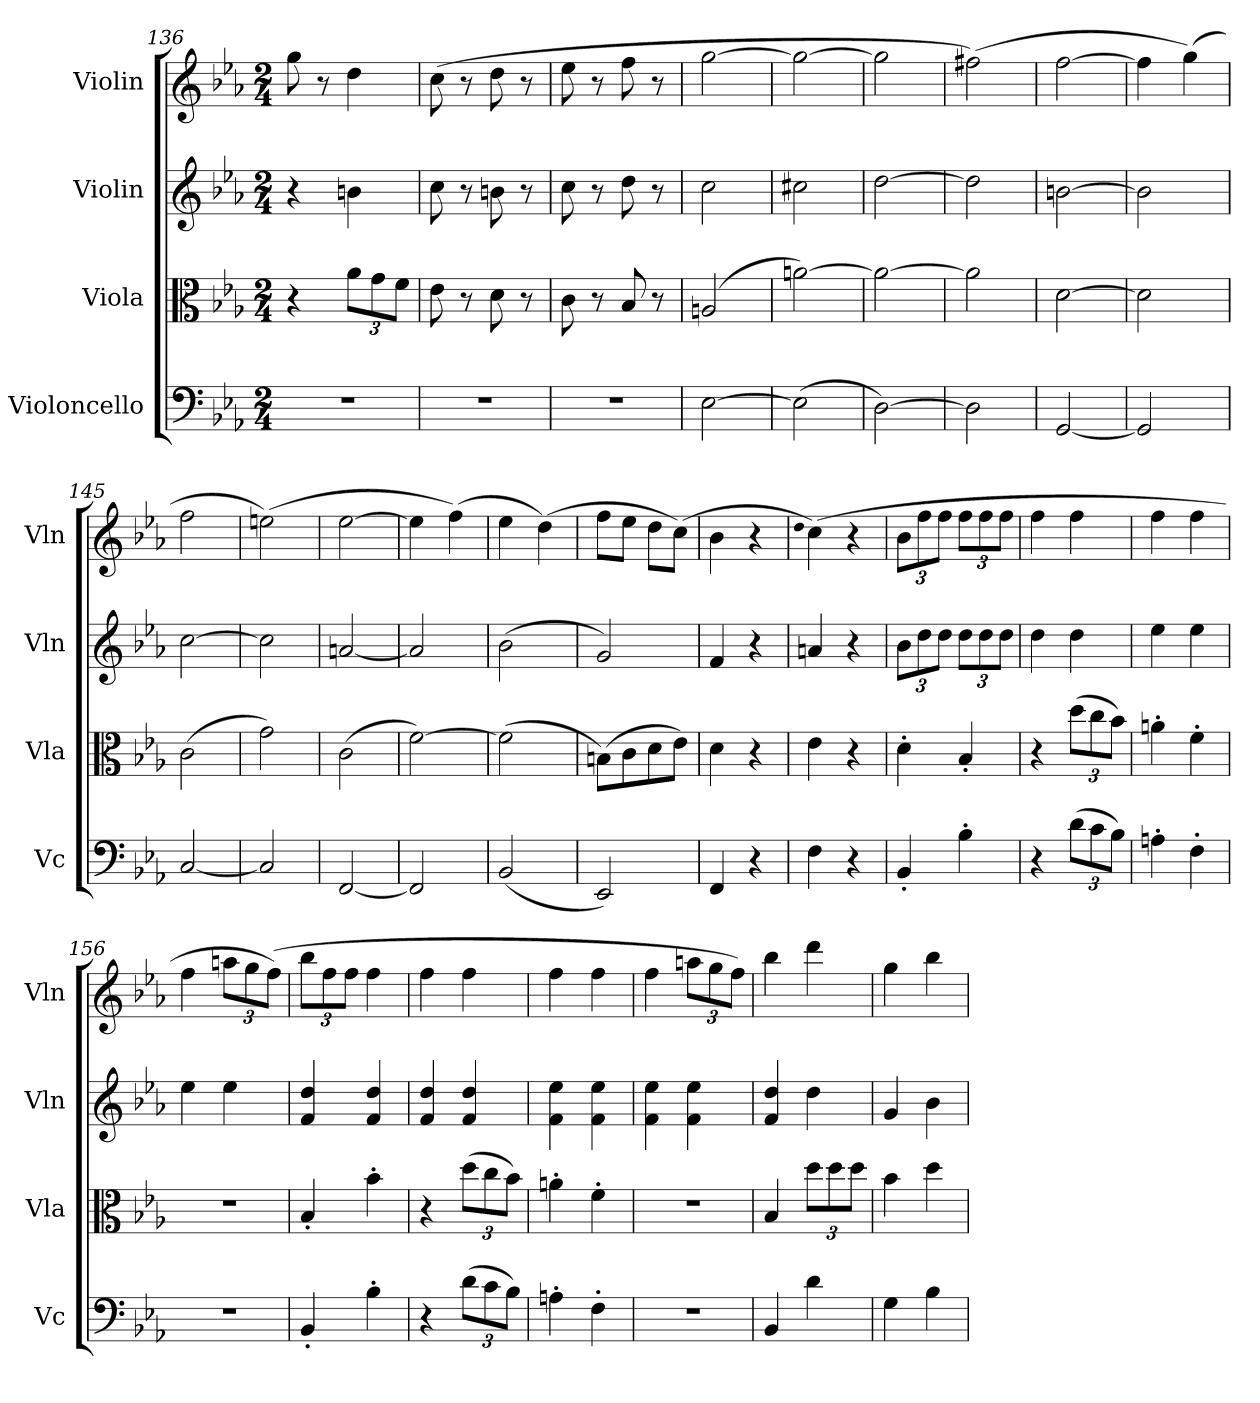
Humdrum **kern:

**kern	**kern	**kern	**kern
*part4	*part3	*part2	*part1
*staff4	*staff3	*staff2	*staff1
*I"Violoncello	*I"Viola	*I"Violin	*I"Violin
*I'Vc	*I'Vla	*I'Vln	*I'Vln
*clefF4	*clefC3	*clefG2	*clefG2
*k[b-e-a-]	*k[b-e-a-]	*k[b-e-a-]	*k[b-e-a-]
*M2/4	*M2/4	*M2/4	*M2/4
=136	=136	=136	=136
2r	4r	4r	8gg\
.	.	.	8r
.	12a-\L	4bn\	4dd\
.	12g\	.	.
.	12f\J	.	.
=137	=137	=137	=137
2r	8e-\	8cc\	(8cc\
.	8r	8r	8r
.	8d\	8bn\	8dd\
.	8r	8r	8r
=138	=138	=138	=138
2r	8c\	8cc\	8ee-\
.	8r	8r	8r
.	8B-/	8dd\	8ff\
.	8r	8r	8r
=139	=139	=139	=139
[2E-\	(2An/	2cc\	[2gg\
=140	=140	=140	=140
(2E-\]	[2an\)	2cc#X\	2gg\_
=141	=141	=141	=141
[2D\)	2a\_	[2dd\	2gg\]
=142	=142	=142	=142
2D\]	2a\]	2dd\]	(2ff#X\)
=143	=143	=143	=143
[2GG/	[2d\	[2bn\	[2ff\
=144	=144	=144	=144
2GG/]	2d\]	2b\]	4ff\]
.	.	.	(4gg\)
=145	=145	=145	=145
[2C/	(2c\	[2cc\	2ff\
=146	=146	=146	=146
2C/]	2g\)	2cc\]	(2een\)
=147	=147	=147	=147
[2FF/	(2c\	[2an/	[2ee-\
=148	=148	=148	=148
2FF/]	[2f\)	2a/]	4ee-\]
.	.	.	(4ff\)
=149	=149	=149	=149
(2BB-/	(2f\]	(2b-\	4ee-\
.	.	.	(4dd\)
=150	=150	=150	=150
2EE-/)	(8Bn\L)	2g/)	8ff\L
.	8c\	.	8ee-\J
.	8d\	.	8dd\L
.	8e-\J)	.	(8cc\J)
=151	=151	=151	=151
4FF/	4d\	4f/	4b-\
4r	4r	4r	4r
=152	=152	=152	=152
.	.	.	qdd
4F\	4e-\	4an/	(4cc\)
4r	4r	4r	4r
=153	=153	=153	=153
4BB-'/	4d'\	12b-\L	12b-\L
.	.	12dd\	12ff\
.	.	12dd\J	12ff\J
4B-'\	4B-'/	12dd\L	12ff\L
.	.	12dd\	12ff\
.	.	12dd\J	12ff\J
=154	=154	=154	=154
4r	4r	4dd\	4ff\
(12d\L	(12dd\L	4dd\	4ff\
12c\	12cc\	.	.
12B-\J)	12b-\J)	.	.
=155	=155	=155	=155
4An'\	4an'\	4ee-\	4ff\
4F'\	4f'\	4ee-\	4ff\
=156	=156	=156	=156
2r	2r	4ee-\	4ff\
.	.	4ee-\	12aan\L
.	.	.	12gg\
.	.	.	(12ff\J)
=157	=157	=157	=157
4BB-'/	4B-'/	4f/ 4dd/	12bb-\L
.	.	.	12ff\
.	.	.	12ff\J
4B-'\	4b-'\	4f/ 4dd/	4ff\
=158	=158	=158	=158
4r	4r	4f/ 4dd/	4ff\
(12d\L	(12dd\L	4f/ 4dd/	4ff\
12c\	12cc\	.	.
12B-\J)	12b-\J)	.	.
=159	=159	=159	=159
4An'\	4an'\	4f\ 4ee-\	4ff\
4F'\	4f'\	4f\ 4ee-\	4ff\
=160	=160	=160	=160
2r	2r	4f\ 4ee-\	4ff\
.	.	4f\ 4ee-\	12aan\L
.	.	.	12gg\
.	.	.	12ff\J)
=161	=161	=161	=161
4BB-/	4B-/	4f/ 4dd/	4bb-\
4d\	12dd\L	4dd\	4ddd\
.	12dd\	.	.
.	12dd\J	.	.
=162	=162	=162	=162
4G\	4b-\	4g/	4gg\
4B-\	4dd\	4b-\	4bb-\
=	=	=	=
*-	*-	*-	*-
